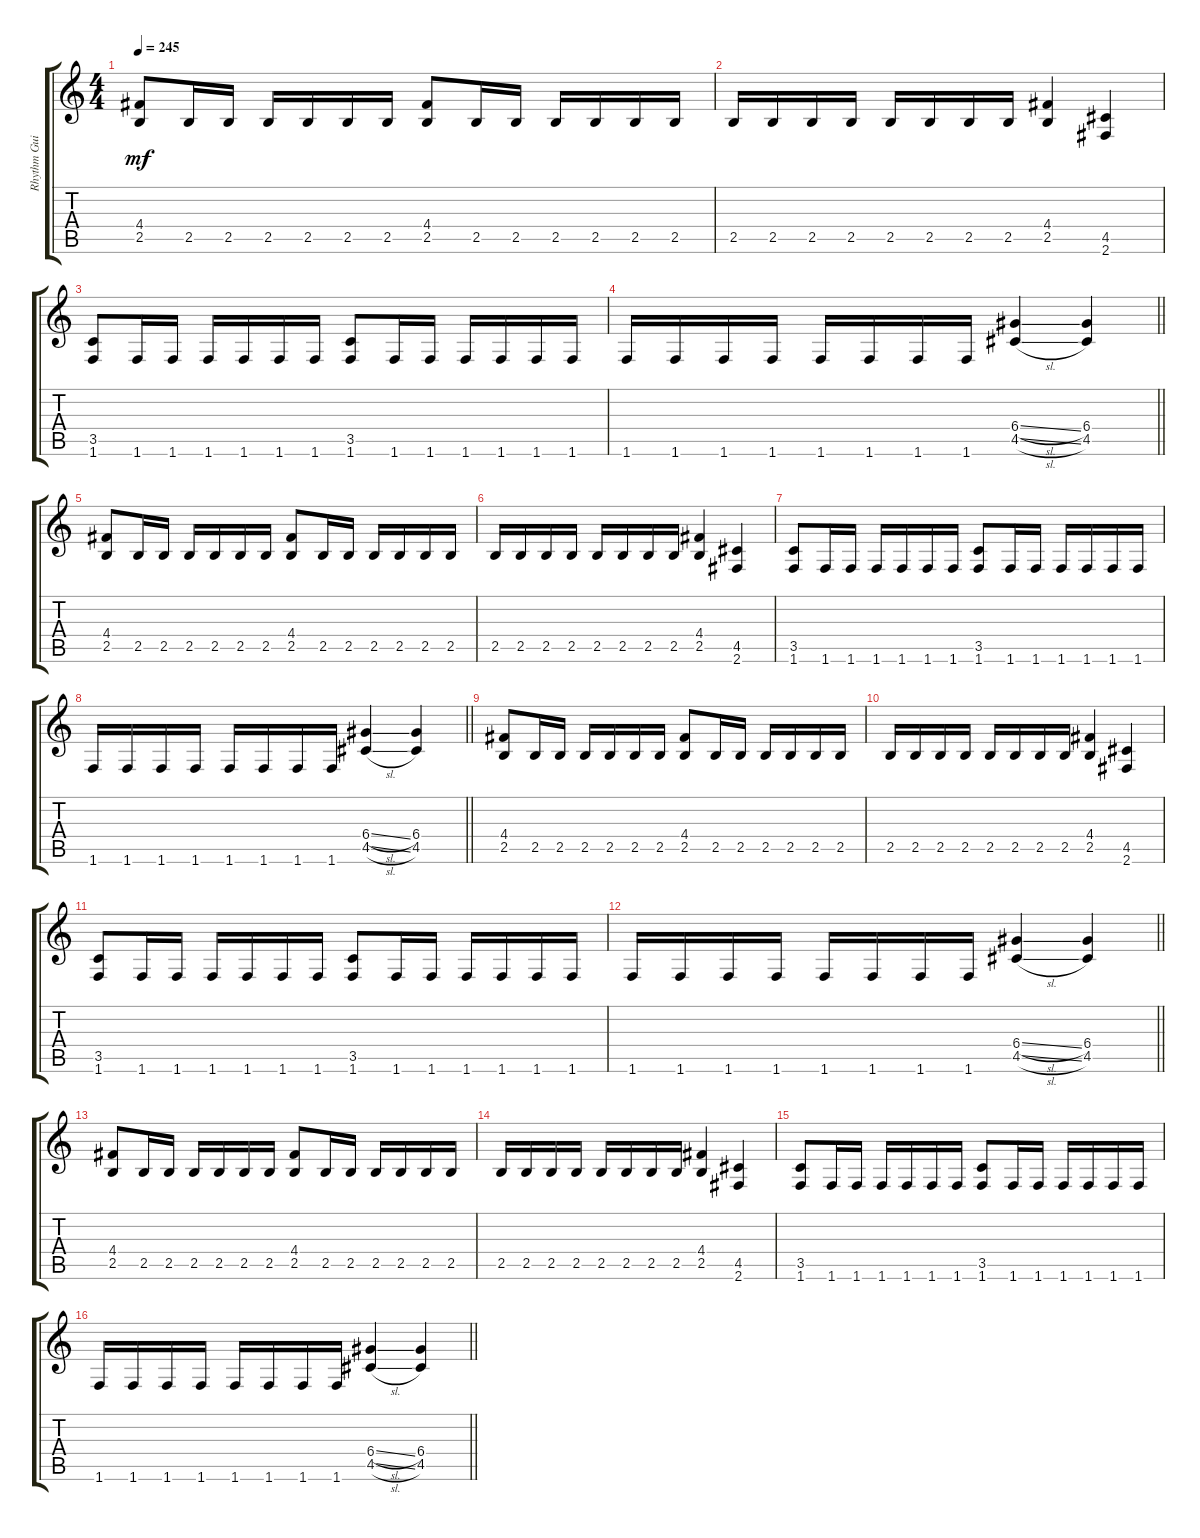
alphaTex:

\track ("Rhythm Guitar" "Rhythm Gui") {instrument distortionguitar}
\staff {score tabs}
\tuning (E4 B3 G3 D3 A2 E2) {hide}
\ts (4 4)
\section ("" "")
\tempo 245
\clef g2
\ks c
(4.4 2.5).8{dy mf balance 8} 2.5.16 2.5.16 2.5.16 2.5.16 2.5.16 2.5.16 (4.4 2.5).8 2.5.16 2.5.16 2.5.16 2.5.16 2.5.16 2.5.16 |
2.5.16 2.5.16 2.5.16 2.5.16 2.5.16 2.5.16 2.5.16 2.5.16 (4.4 2.5).4 (4.5 2.6).4 |
(3.5 1.6).8 1.6.16 1.6.16 1.6.16 1.6.16 1.6.16 1.6.16 (3.5 1.6).8 1.6.16 1.6.16 1.6.16 1.6.16 1.6.16 1.6.16 |
\barLineRight lightlight
1.6.16 1.6.16 1.6.16 1.6.16 1.6.16 1.6.16 1.6.16 1.6.16 (6.4{sl} 4.5{sl}).4 (6.4 4.5).4 |
(4.4 2.5).8 2.5.16 2.5.16 2.5.16 2.5.16 2.5.16 2.5.16 (4.4 2.5).8 2.5.16 2.5.16 2.5.16 2.5.16 2.5.16 2.5.16 |
2.5.16 2.5.16 2.5.16 2.5.16 2.5.16 2.5.16 2.5.16 2.5.16 (4.4 2.5).4 (4.5 2.6).4 |
(3.5 1.6).8 1.6.16 1.6.16 1.6.16 1.6.16 1.6.16 1.6.16 (3.5 1.6).8 1.6.16 1.6.16 1.6.16 1.6.16 1.6.16 1.6.16 |
\barLineRight lightlight
1.6.16 1.6.16 1.6.16 1.6.16 1.6.16 1.6.16 1.6.16 1.6.16 (6.4{sl} 4.5{sl}).4 (6.4 4.5).4 |
(4.4 2.5).8 2.5.16 2.5.16 2.5.16 2.5.16 2.5.16 2.5.16 (4.4 2.5).8 2.5.16 2.5.16 2.5.16 2.5.16 2.5.16 2.5.16 |
2.5.16 2.5.16 2.5.16 2.5.16 2.5.16 2.5.16 2.5.16 2.5.16 (4.4 2.5).4 (4.5 2.6).4 |
(3.5 1.6).8 1.6.16 1.6.16 1.6.16 1.6.16 1.6.16 1.6.16 (3.5 1.6).8 1.6.16 1.6.16 1.6.16 1.6.16 1.6.16 1.6.16 |
\barLineRight lightlight
1.6.16 1.6.16 1.6.16 1.6.16 1.6.16 1.6.16 1.6.16 1.6.16 (6.4{sl} 4.5{sl}).4 (6.4 4.5).4 |
(4.4 2.5).8 2.5.16 2.5.16 2.5.16 2.5.16 2.5.16 2.5.16 (4.4 2.5).8 2.5.16 2.5.16 2.5.16 2.5.16 2.5.16 2.5.16 |
2.5.16 2.5.16 2.5.16 2.5.16 2.5.16 2.5.16 2.5.16 2.5.16 (4.4 2.5).4 (4.5 2.6).4 |
(3.5 1.6).8 1.6.16 1.6.16 1.6.16 1.6.16 1.6.16 1.6.16 (3.5 1.6).8 1.6.16 1.6.16 1.6.16 1.6.16 1.6.16 1.6.16 |
\barLineRight lightlight
1.6.16 1.6.16 1.6.16 1.6.16 1.6.16 1.6.16 1.6.16 1.6.16 (6.4{sl} 4.5{sl}).4 (6.4 4.5).4
